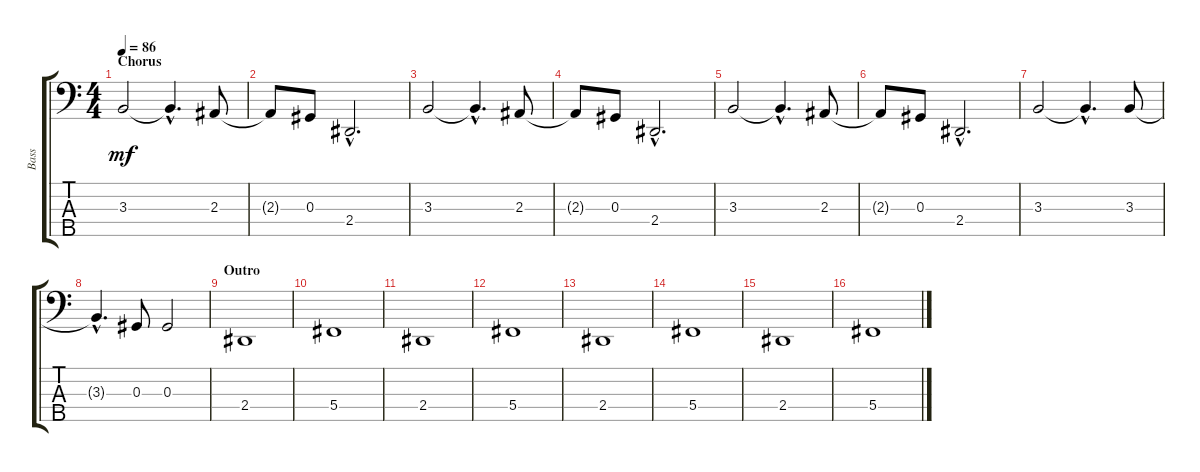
\track ("Bass" "Bass") {instrument electricbassfinger}
\staff {score tabs}
\tuning (Gb2 Db2 Ab1 Db1 Bb0) {hide}
\ts (4 4)
\section ("" "Chorus")
\tempo 86
\clef f4
\ks c
3.3.2{dy mf} 3.3{hac t}.4{d} 2.3.8 |
2.3{t}.8 0.3.8 2.4{hac}.2{d} |
3.3.2 3.3{hac t}.4{d} 2.3.8 |
2.3{t}.8 0.3.8 2.4{hac}.2{d} |
3.3.2 3.3{hac t}.4{d} 2.3.8 |
2.3{t}.8 0.3.8 2.4{hac}.2{d} |
3.3.2 3.3{hac t}.4{d} 3.3.8 |
3.3{hac t}.4{d} 0.3.8 0.3.2 |
\section ("" "Outro")
2.4.1 |
5.4.1 |
2.4.1 |
5.4.1 |
2.4.1 |
5.4.1 |
2.4.1 |
5.4.1
